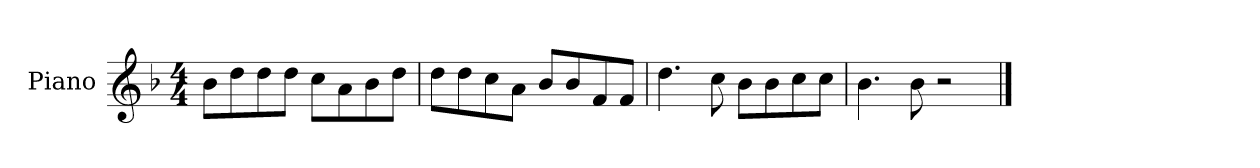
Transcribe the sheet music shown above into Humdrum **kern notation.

**kern
*part1
*staff1
*I"Piano
*I'P-no
*clefG2
*k[b-]
*M4/4
*MM90
=1
8b-\L
8dd\
8dd\
8dd\J
8cc\L
8a\
8b-\
8dd\J
=2
8dd\L
8dd\
8cc\
8a\J
8b-/L
8b-/
8f/
8f/J
=3
4.dd\
8cc\
8b-\L
8b-\
8cc\
8cc\J
=4
4.b-\
8b-\
2r
==
*-
